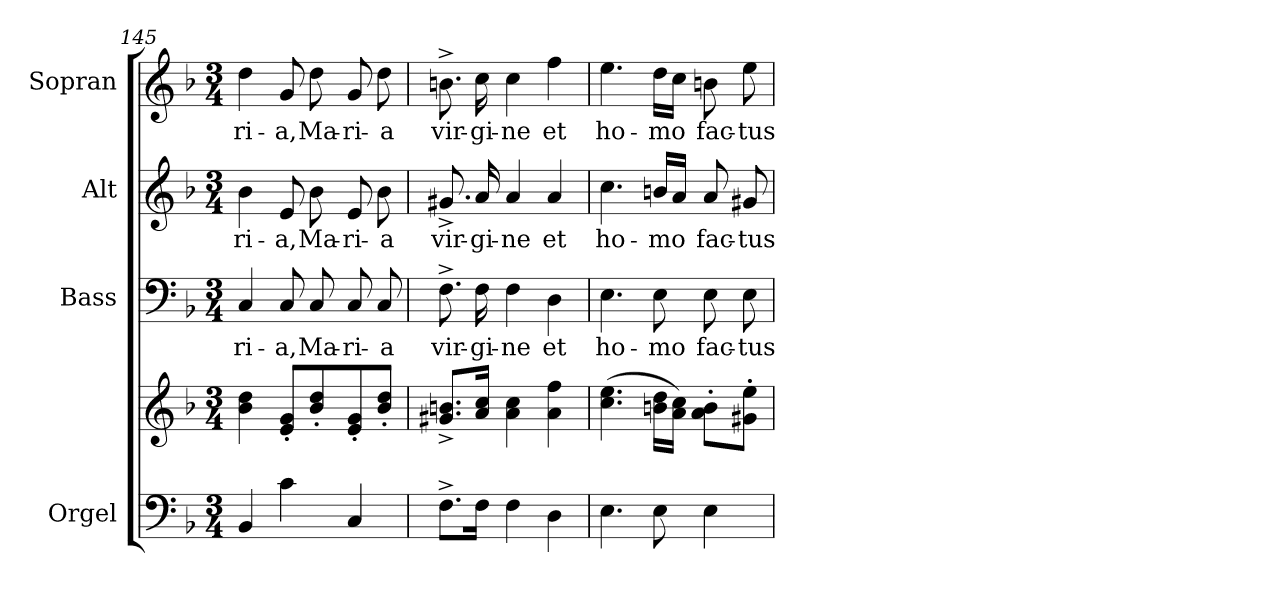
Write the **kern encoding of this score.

**kern	**kern	**kern	**text	**kern	**text	**kern	**text
*part4	*part4	*part3	*part3	*part2	*part2	*part1	*part1
*staff5	*staff4	*staff3	*staff3	*staff2	*staff2	*staff1	*staff1
*I"Orgel	*	*I"Bass	*	*I"Alt	*	*I"Sopran	*
*	*	*I'B.	*	*I'A.	*	*I'S.	*
*clefF4	*clefG2	*clefF4	*	*clefG2	*	*clefG2	*
*k[b-]	*k[b-]	*k[b-]	*	*k[b-]	*	*k[b-]	*
*F:	*F:	*F:	*	*F:	*	*F:	*
*M3/4	*M3/4	*M3/4	*	*M3/4	*	*M3/4	*
=145	=145	=145	=145	=145	=145	=145	=145
!	!	!	!LO:LY:b	!	!LO:LY:b	!	!LO:LY:b
4BB-/	4b-\ 4dd\	4C/	-ri-	4b-\	-ri-	4dd\	-ri-
!	!	!	!LO:LY:b	!	!LO:LY:b	!	!LO:LY:b
4c\	8e/'< 8g/'<L	8C/	-a,	8e/	-a,	8g/	-a,
!	!	!	!LO:LY:b	!	!LO:LY:b	!	!LO:LY:b
.	8b-/'< 8dd/'<	8C/	Ma-	8b-\	Ma-	8dd\	Ma-
!	!	!	!LO:LY:b	!	!LO:LY:b	!	!LO:LY:b
4C/	8e/'< 8g/'<	8C/	-ri-	8e/	-ri-	8g/	-ri-
!	!	!	!LO:LY:b	!	!LO:LY:b	!	!LO:LY:b
.	8b-/'< 8dd/'<J	8C/	-a	8b-\	-a	8dd\	-a
=146	=146	=146	=146	=146	=146	=146	=146
!	!	!	!LO:LY:b	!	!LO:LY:b	!	!LO:LY:b
8.F^>\L	8.g#X/^< 8.bn/^<L	8.F^>\	vir-	8.g#X^>/	vir-	8.bn^>\	vir-
!	!	!	!LO:LY:b	!	!LO:LY:b	!	!LO:LY:b
16F\Jk	16a/ 16cc/Jk	16F\	-gi-	16a/	-gi-	16cc\	-gi-
!	!	!	!LO:LY:b	!	!LO:LY:b	!	!LO:LY:b
4F\	4a\ 4cc\	4F\	-ne	4a/	-ne	4cc\	-ne
!	!	!	!LO:LY:b	!	!LO:LY:b	!	!LO:LY:b
4D\	4a\ 4ff\	4D\	et	4a/	et	4ff\	et
!!LO:PB:g=z
=147	=147	=147	=147	=147	=147	=147	=147
!	!	!	!LO:LY:b	!	!LO:LY:b	!	!LO:LY:b
4.E\	(>4.cc\ 4.ee\	4.E\	ho-	4.cc\	ho-	4.ee\	ho-
!	!	!	!LO:LY:b	!	!LO:LY:b	!	!LO:LY:b
8E\	16bn\ 16dd\LL	8E\	-mo	16bn/LL	-mo	16dd\LL	-mo
.	16a\ 16cc\JJ)	.	.	16a/JJ	.	16cc\JJ	.
!	!	!	!LO:LY:b	!	!LO:LY:b	!	!LO:LY:b
4E\	8a\'> 8b\'>L	8E\	fac-	8a/	fac-	8bn\	fac-
!	!	!	!LO:LY:b	!	!LO:LY:b	!	!LO:LY:b
.	8g#X\'> 8ee\'>J	8E\	-tus	8g#X/	-tus	8ee\	-tus
=	=	=	=	=	=	=	=
*-	*-	*-	*-	*-	*-	*-	*-
